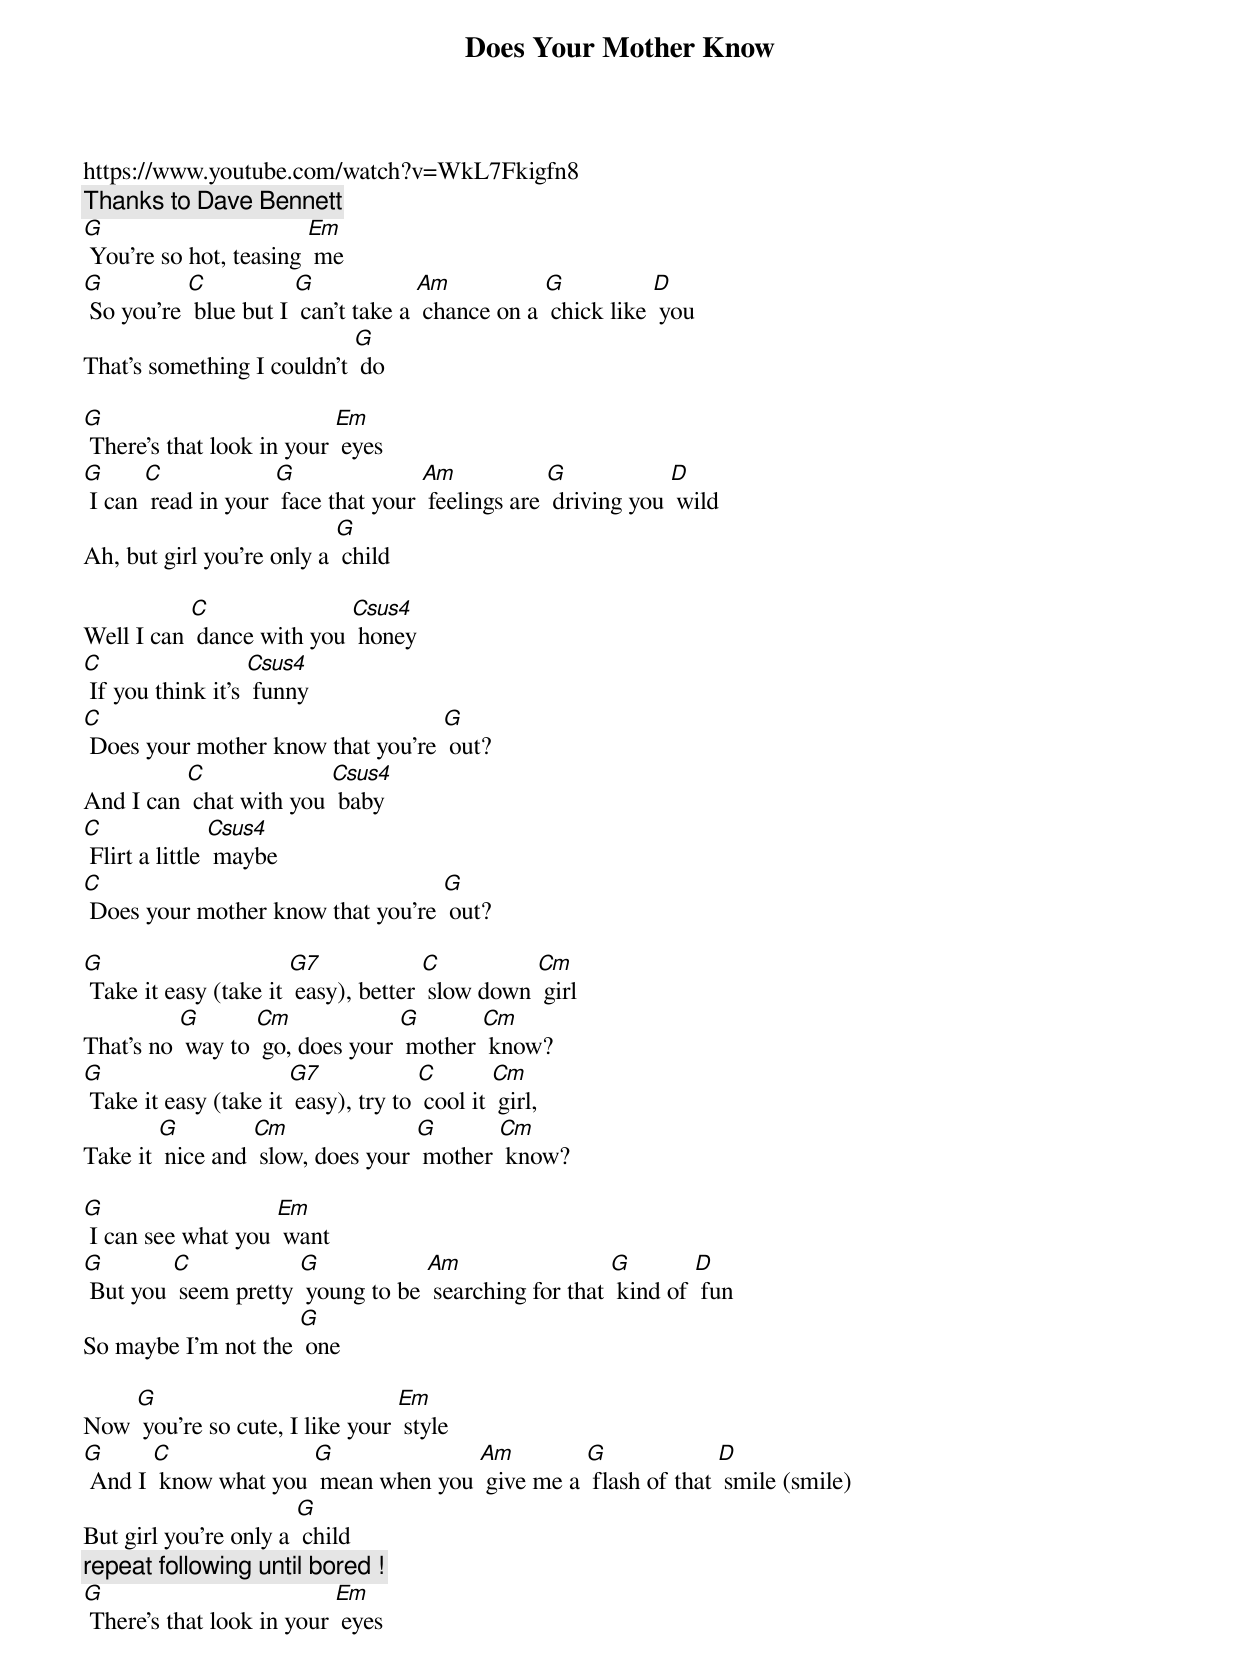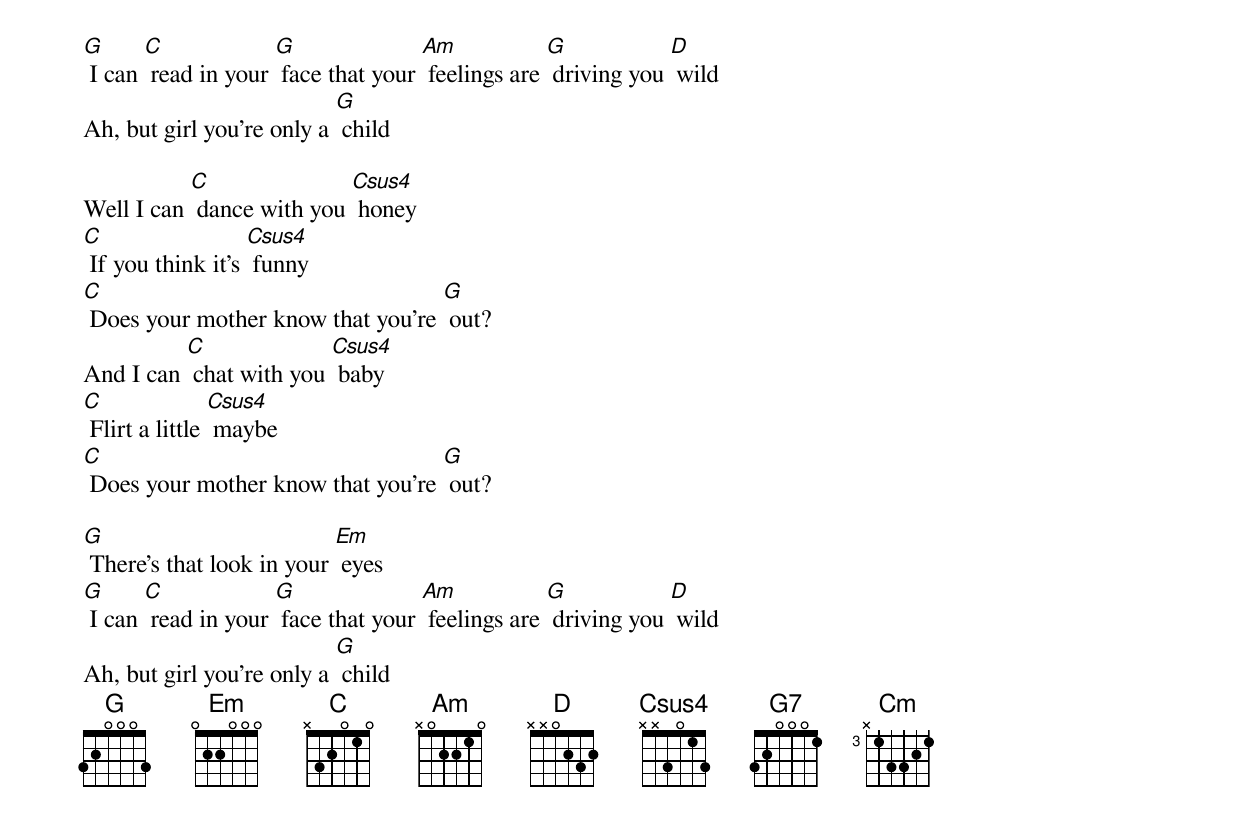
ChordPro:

{t: Does Your Mother Know }
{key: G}
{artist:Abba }
https://www.youtube.com/watch?v=WkL7Fkigfn8
{c:  Thanks to Dave Bennett}
[G] You're so hot, teasing [Em] me
[G] So you're [C] blue but I [G] can't take a [Am] chance on a [G] chick like [D] you
That's something I couldn't [G] do

[G] There's that look in your [Em] eyes
[G] I can [C] read in your [G] face that your [Am] feelings are [G] driving you [D] wild
Ah, but girl you're only a [G] child

Well I can [C] dance with you [Csus4] honey
[C] If you think it's [Csus4] funny
[C] Does your mother know that you're [G] out?
And I can [C] chat with you [Csus4] baby
[C] Flirt a little [Csus4] maybe
[C] Does your mother know that you're [G] out?

[G] Take it easy (take it [G7] easy), better [C] slow down [Cm] girl
That's no [G] way to [Cm] go, does your [G] mother [Cm] know?
[G] Take it easy (take it [G7] easy), try to [C] cool it [Cm] girl,
Take it [G] nice and [Cm] slow, does your [G] mother [Cm] know?

[G] I can see what you [Em] want
[G] But you [C] seem pretty [G] young to be [Am] searching for that [G] kind of [D] fun
So maybe I'm not the [G] one

Now [G] you're so cute, I like your [Em] style
[G] And I [C] know what you [G] mean when you [Am] give me a [G] flash of that [D] smile (smile)
But girl you're only a [G] child
{c: repeat following until bored !}
[G] There's that look in your [Em] eyes
[G] I can [C] read in your [G] face that your [Am] feelings are [G] driving you [D] wild
Ah, but girl you're only a [G] child

Well I can [C] dance with you [Csus4] honey
[C] If you think it's [Csus4] funny
[C] Does your mother know that you're [G] out?
And I can [C] chat with you [Csus4] baby
[C] Flirt a little [Csus4] maybe
[C] Does your mother know that you're [G] out?

[G] There's that look in your [Em] eyes
[G] I can [C] read in your [G] face that your [Am] feelings are [G] driving you [D] wild
Ah, but girl you're only a [G] child
